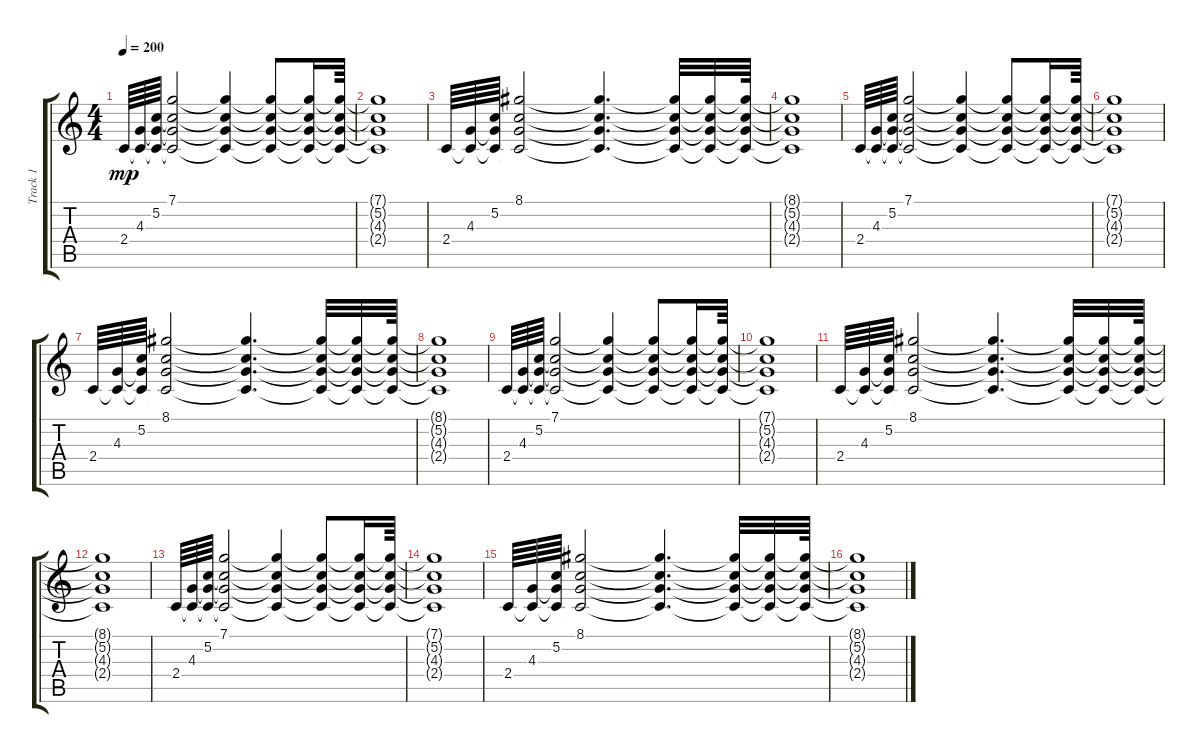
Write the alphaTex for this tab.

\track ("Track 1" "Track 1") {instrument acousticguitarnylon}
\staff {score tabs}
\tuning (C4 G3 Eb3 Bb2 F2 C2) {hide}
\ts (4 4)
\tempo 200
\clef g2
\ks c
2.4.64{dy mp} (4.3 2.4{t}).64 (5.2 4.3{t} 2.4{t}).64 (7.1 5.2{t} 4.3{t} 2.4{t}).2 (7.1{t} 5.2{t} 4.3{t} 2.4{t}).4 (7.1{t} 5.2{t} 4.3{t} 2.4{t}).8 (7.1{t} 5.2{t} 4.3{t} 2.4{t}).16 (7.1{t} 5.2{t} 4.3{t} 2.4{t}).64 |
(7.1{t} 5.2{t} 4.3{t} 2.4{t}).1 |
2.4.64 (4.3 2.4{t}).64 (5.2 4.3{t} 2.4{t}).64 (8.1 5.2{t} 4.3{t} 2.4{t}).2 (8.1{t} 5.2{t} 4.3{t} 2.4{t}).4{d} (8.1{t} 5.2{t} 4.3{t} 2.4{t}).32 (8.1{t} 5.2{t} 4.3{t} 2.4{t}).32 (8.1{t} 5.2{t} 4.3{t} 2.4{t}).64 |
(8.1{t} 5.2{t} 4.3{t} 2.4{t}).1 |
2.4.64 (4.3 2.4{t}).64 (5.2 4.3{t} 2.4{t}).64 (7.1 5.2{t} 4.3{t} 2.4{t}).2 (7.1{t} 5.2{t} 4.3{t} 2.4{t}).4 (7.1{t} 5.2{t} 4.3{t} 2.4{t}).8 (7.1{t} 5.2{t} 4.3{t} 2.4{t}).16 (7.1{t} 5.2{t} 4.3{t} 2.4{t}).64 |
(7.1{t} 5.2{t} 4.3{t} 2.4{t}).1 |
2.4.64 (4.3 2.4{t}).64 (5.2 4.3{t} 2.4{t}).64 (8.1 5.2{t} 4.3{t} 2.4{t}).2 (8.1{t} 5.2{t} 4.3{t} 2.4{t}).4{d} (8.1{t} 5.2{t} 4.3{t} 2.4{t}).32 (8.1{t} 5.2{t} 4.3{t} 2.4{t}).32 (8.1{t} 5.2{t} 4.3{t} 2.4{t}).64 |
(8.1{t} 5.2{t} 4.3{t} 2.4{t}).1 |
2.4.64 (4.3 2.4{t}).64 (5.2 4.3{t} 2.4{t}).64 (7.1 5.2{t} 4.3{t} 2.4{t}).2 (7.1{t} 5.2{t} 4.3{t} 2.4{t}).4 (7.1{t} 5.2{t} 4.3{t} 2.4{t}).8 (7.1{t} 5.2{t} 4.3{t} 2.4{t}).16 (7.1{t} 5.2{t} 4.3{t} 2.4{t}).64 |
(7.1{t} 5.2{t} 4.3{t} 2.4{t}).1 |
2.4.64 (4.3 2.4{t}).64 (5.2 4.3{t} 2.4{t}).64 (8.1 5.2{t} 4.3{t} 2.4{t}).2 (8.1{t} 5.2{t} 4.3{t} 2.4{t}).4{d} (8.1{t} 5.2{t} 4.3{t} 2.4{t}).32 (8.1{t} 5.2{t} 4.3{t} 2.4{t}).32 (8.1{t} 5.2{t} 4.3{t} 2.4{t}).64 |
(8.1{t} 5.2{t} 4.3{t} 2.4{t}).1 |
2.4.64 (4.3 2.4{t}).64 (5.2 4.3{t} 2.4{t}).64 (7.1 5.2{t} 4.3{t} 2.4{t}).2 (7.1{t} 5.2{t} 4.3{t} 2.4{t}).4 (7.1{t} 5.2{t} 4.3{t} 2.4{t}).8 (7.1{t} 5.2{t} 4.3{t} 2.4{t}).16 (7.1{t} 5.2{t} 4.3{t} 2.4{t}).64 |
(7.1{t} 5.2{t} 4.3{t} 2.4{t}).1 |
2.4.64 (4.3 2.4{t}).64 (5.2 4.3{t} 2.4{t}).64 (8.1 5.2{t} 4.3{t} 2.4{t}).2 (8.1{t} 5.2{t} 4.3{t} 2.4{t}).4{d} (8.1{t} 5.2{t} 4.3{t} 2.4{t}).32 (8.1{t} 5.2{t} 4.3{t} 2.4{t}).32 (8.1{t} 5.2{t} 4.3{t} 2.4{t}).64 |
(8.1{t} 5.2{t} 4.3{t} 2.4{t}).1
